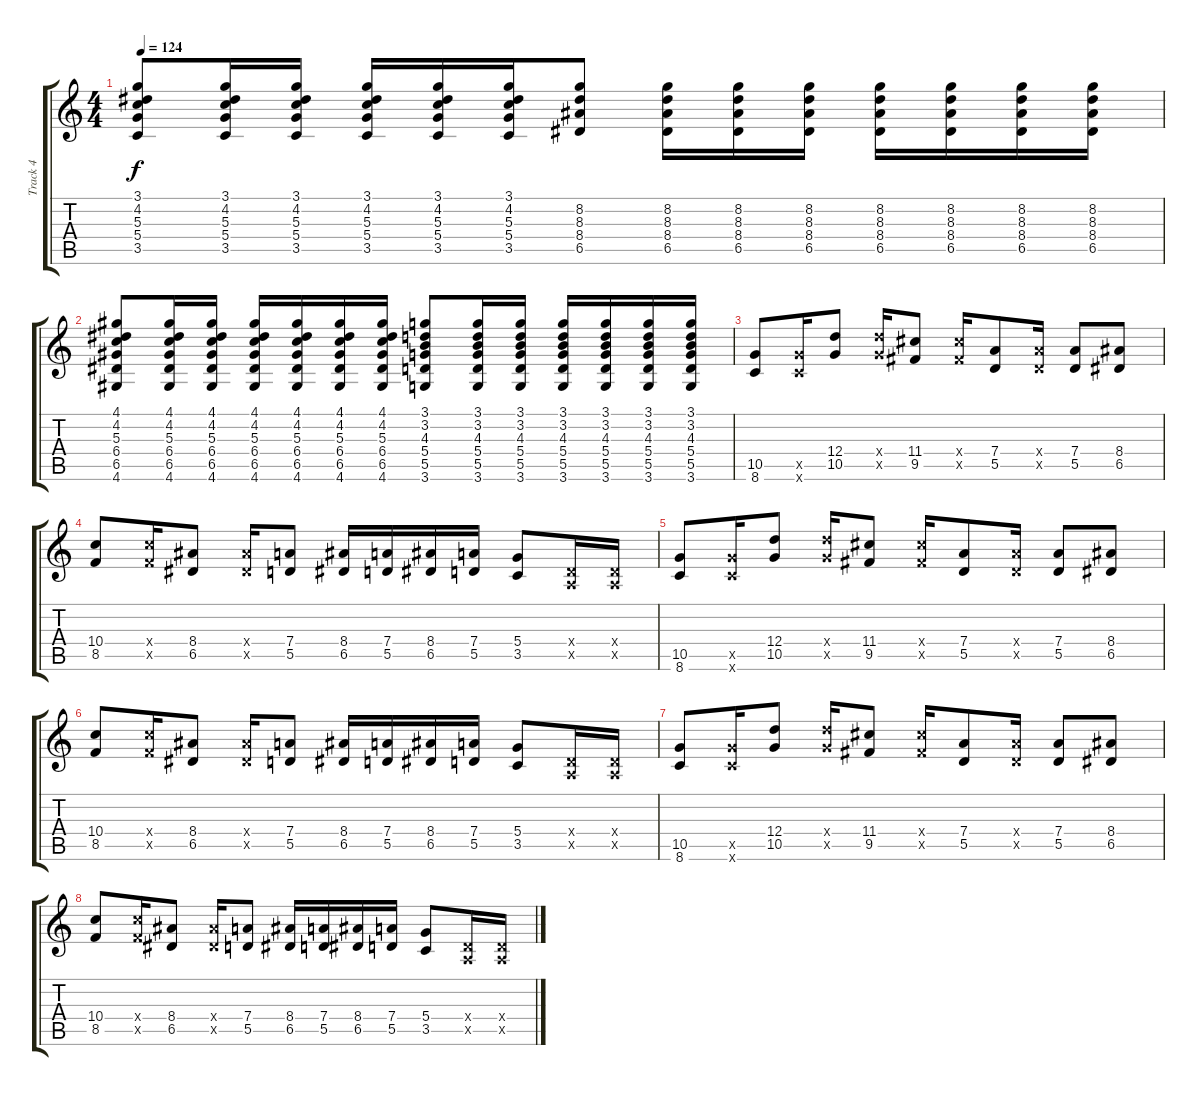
\track ("Track 4" "Track 4") {instrument overdrivenguitar}
\staff {score tabs}
\tuning (E4 B3 G3 D3 A2 E2) {hide}
\ts (4 4)
\tempo 124
\clef g2
\ks c
(3.1 4.2 5.3 5.4 3.5).8{dy f} (3.1 4.2 5.3 5.4 3.5).16 (3.1 4.2 5.3 5.4 3.5).16 (3.1 4.2 5.3 5.4 3.5).16 (3.1 4.2 5.3 5.4 3.5).16 (3.1 4.2 5.3 5.4 3.5).16 (8.2 8.3 8.4 6.5).8 (8.2 8.3 8.4 6.5).16 (8.2 8.3 8.4 6.5).16 (8.2 8.3 8.4 6.5).16 (8.2 8.3 8.4 6.5).16 (8.2 8.3 8.4 6.5).16 (8.2 8.3 8.4 6.5).16 (8.2 8.3 8.4 6.5).16 |
(4.1 4.2 5.3 6.4 6.5 4.6).8 (4.1 4.2 5.3 6.4 6.5 4.6).16 (4.1 4.2 5.3 6.4 6.5 4.6).16 (4.1 4.2 5.3 6.4 6.5 4.6).16 (4.1 4.2 5.3 6.4 6.5 4.6).16 (4.1 4.2 5.3 6.4 6.5 4.6).16 (4.1 4.2 5.3 6.4 6.5 4.6).16 (3.1 3.2 4.3 5.4 5.5 3.6).8 (3.1 3.2 4.3 5.4 5.5 3.6).16 (3.1 3.2 4.3 5.4 5.5 3.6).16 (3.1 3.2 4.3 5.4 5.5 3.6).16 (3.1 3.2 4.3 5.4 5.5 3.6).16 (3.1 3.2 4.3 5.4 5.5 3.6).16 (3.1 3.2 4.3 5.4 5.5 3.6).16 |
(10.5 8.6).8 (10.5{x} 8.6{x}).16 (12.4 10.5).8 (12.4{x} 10.5{x}).16 (11.4 9.5).8 (11.4{x} 9.5{x}).16 (7.4 5.5).8 (7.4{x} 5.5{x}).16 (7.4 5.5).8 (8.4 6.5).8 |
(10.4 8.5).8 (10.4{x} 8.5{x}).16 (8.4 6.5).8 (8.4{x} 6.5{x}).16 (7.4 5.5).8 (8.4 6.5).16 (7.4 5.5).16 (8.4 6.5).16 (7.4 5.5).16 (5.4 3.5).8 (0.4{x} 0.5{x}).16 (0.4{x} 0.5{x}).16 |
(10.5 8.6).8 (10.5{x} 8.6{x}).16 (12.4 10.5).8 (12.4{x} 10.5{x}).16 (11.4 9.5).8 (11.4{x} 9.5{x}).16 (7.4 5.5).8 (7.4{x} 5.5{x}).16 (7.4 5.5).8 (8.4 6.5).8 |
(10.4 8.5).8 (10.4{x} 8.5{x}).16 (8.4 6.5).8 (8.4{x} 6.5{x}).16 (7.4 5.5).8 (8.4 6.5).16 (7.4 5.5).16 (8.4 6.5).16 (7.4 5.5).16 (5.4 3.5).8 (0.4{x} 0.5{x}).16 (0.4{x} 0.5{x}).16 |
(10.5 8.6).8 (10.5{x} 8.6{x}).16 (12.4 10.5).8 (12.4{x} 10.5{x}).16 (11.4 9.5).8 (11.4{x} 9.5{x}).16 (7.4 5.5).8 (7.4{x} 5.5{x}).16 (7.4 5.5).8 (8.4 6.5).8 |
(10.4 8.5).8 (10.4{x} 8.5{x}).16 (8.4 6.5).8 (8.4{x} 6.5{x}).16 (7.4 5.5).8 (8.4 6.5).16 (7.4 5.5).16 (8.4 6.5).16 (7.4 5.5).16 (5.4 3.5).8 (0.4{x} 0.5{x}).16 (0.4{x} 0.5{x}).16
